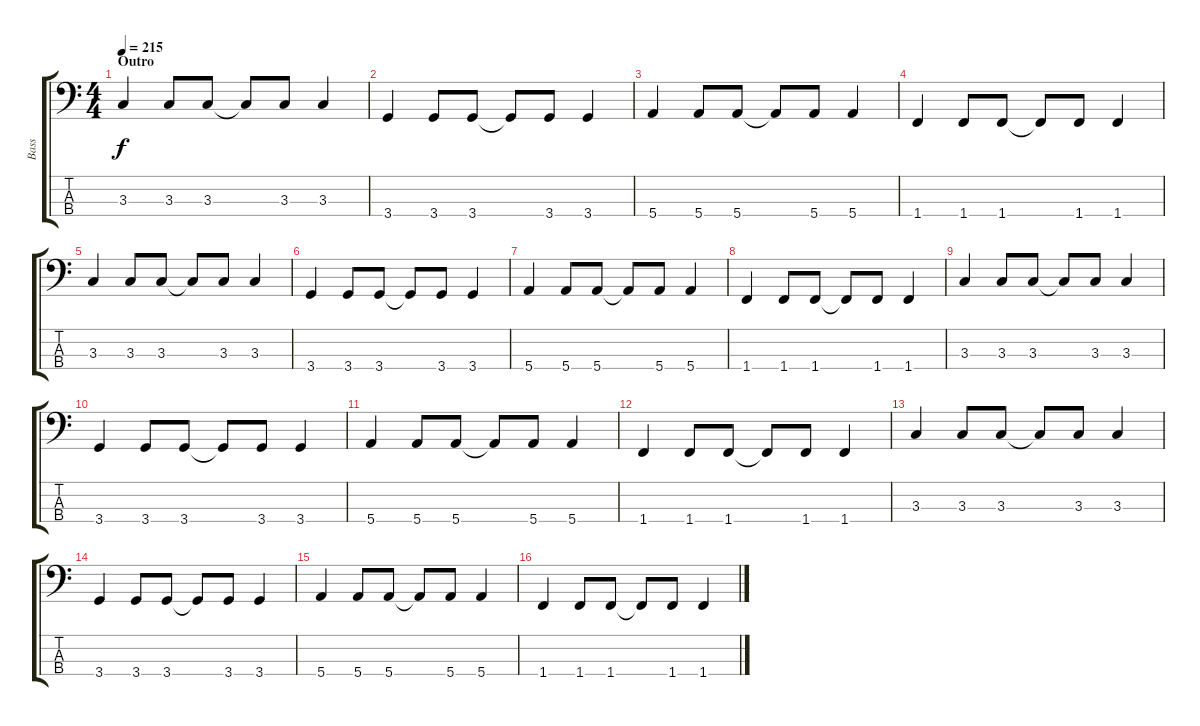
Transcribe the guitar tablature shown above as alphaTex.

\track ("Bass" "Bass") {instrument electricbassfinger}
\staff {score tabs}
\tuning (G2 D2 A1 E1) {hide}
\ts (4 4)
\section ("" "Outro")
\tempo 215
\clef f4
\ks c
3.3.4{dy f} 3.3.8 3.3.8 3.3{t}.8 3.3.8 3.3.4 |
3.4.4 3.4.8 3.4.8 3.4{t}.8 3.4.8 3.4.4 |
5.4.4 5.4.8 5.4.8 5.4{t}.8 5.4.8 5.4.4 |
1.4.4 1.4.8 1.4.8 1.4{t}.8 1.4.8 1.4.4 |
3.3.4 3.3.8 3.3.8 3.3{t}.8 3.3.8 3.3.4 |
3.4.4 3.4.8 3.4.8 3.4{t}.8 3.4.8 3.4.4 |
5.4.4 5.4.8 5.4.8 5.4{t}.8 5.4.8 5.4.4 |
1.4.4 1.4.8 1.4.8 1.4{t}.8 1.4.8 1.4.4 |
3.3.4 3.3.8 3.3.8 3.3{t}.8 3.3.8 3.3.4 |
3.4.4 3.4.8 3.4.8 3.4{t}.8 3.4.8 3.4.4 |
5.4.4 5.4.8 5.4.8 5.4{t}.8 5.4.8 5.4.4 |
1.4.4 1.4.8 1.4.8 1.4{t}.8 1.4.8 1.4.4 |
3.3.4 3.3.8 3.3.8 3.3{t}.8 3.3.8 3.3.4 |
3.4.4 3.4.8 3.4.8 3.4{t}.8 3.4.8 3.4.4 |
5.4.4 5.4.8 5.4.8 5.4{t}.8 5.4.8 5.4.4 |
1.4.4 1.4.8 1.4.8 1.4{t}.8 1.4.8 1.4.4
